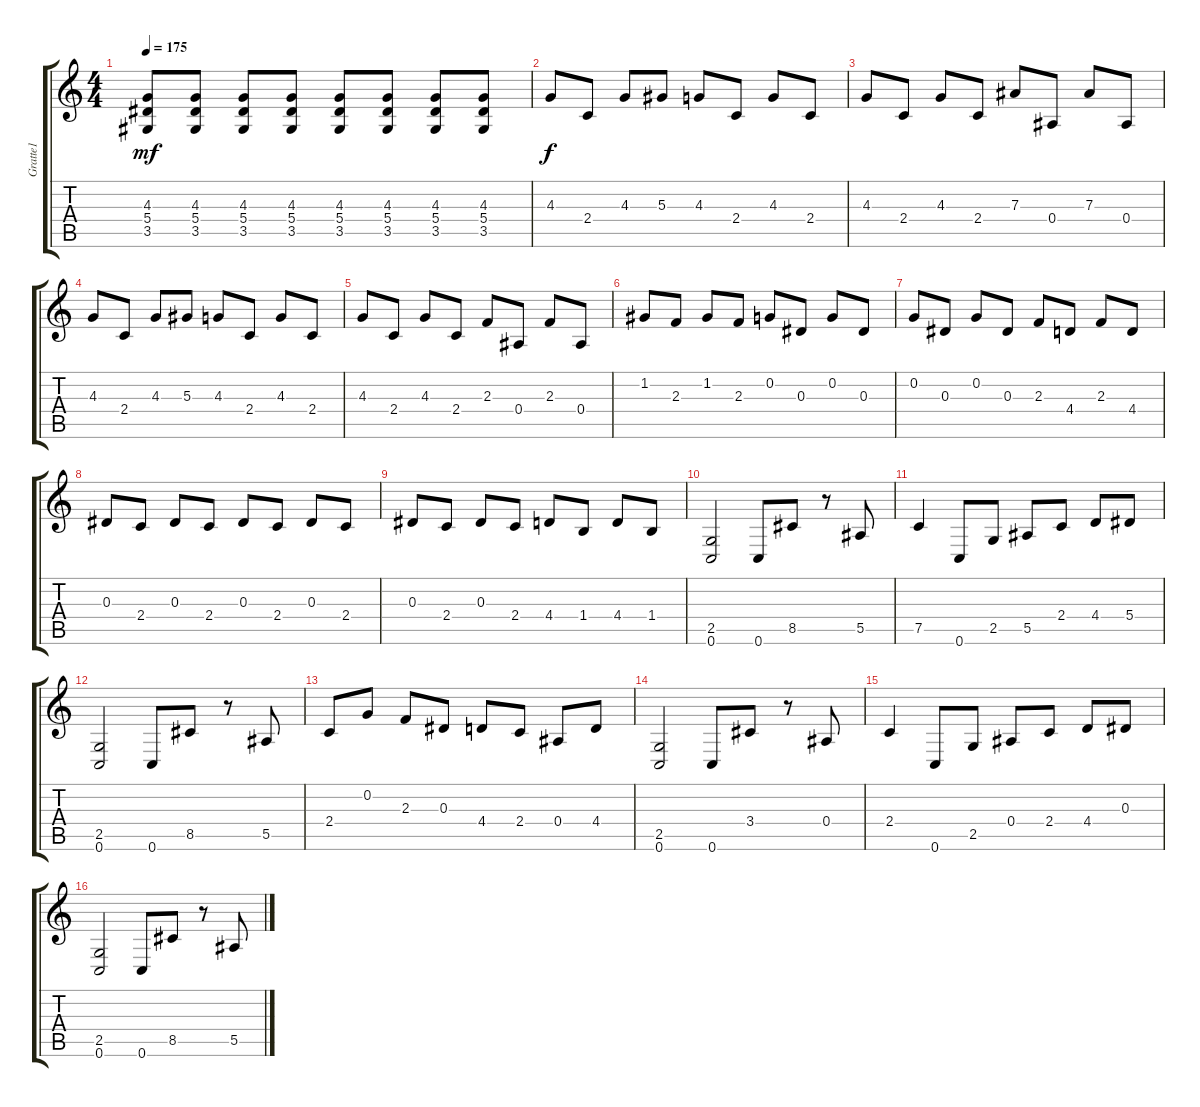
\track ("Gratte1" "Gratte1") {instrument distortionguitar}
\staff {score tabs}
\tuning (C4 G3 Eb3 Bb2 F2 C2) {hide}
\ts (4 4)
\tempo 175
\clef g2
\ks c
(4.3 5.4 3.5).8{dy mf} (4.3 5.4 3.5).8 (4.3 5.4 3.5).8 (4.3 5.4 3.5).8 (4.3 5.4 3.5).8 (4.3 5.4 3.5).8 (4.3 5.4 3.5).8 (4.3 5.4 3.5).8 |
4.3.8{dy f} 2.4.8 4.3.8 5.3.8 4.3.8 2.4.8 4.3.8 2.4.8 |
4.3.8 2.4.8 4.3.8 2.4.8 7.3.8 0.4.8 7.3.8 0.4.8 |
4.3.8 2.4.8 4.3.8 5.3.8 4.3.8 2.4.8 4.3.8 2.4.8 |
4.3.8 2.4.8 4.3.8 2.4.8 2.3.8 0.4.8 2.3.8 0.4.8 |
1.2.8 2.3.8 1.2.8 2.3.8 0.2.8 0.3.8 0.2.8 0.3.8 |
0.2.8 0.3.8 0.2.8 0.3.8 2.3.8 4.4.8 2.3.8 4.4.8 |
0.3.8 2.4.8 0.3.8 2.4.8 0.3.8 2.4.8 0.3.8 2.4.8 |
0.3.8 2.4.8 0.3.8 2.4.8 4.4.8 1.4.8 4.4.8 1.4.8 |
(2.5 0.6).2 0.6.8 8.5.8 r.8 5.5.8 |
7.5.4 0.6.8 2.5.8 5.5.8 2.4.8 4.4.8 5.4.8 |
(2.5 0.6).2 0.6.8 8.5.8 r.8 5.5.8 |
2.4.8 0.2.8 2.3.8 0.3.8 4.4.8 2.4.8 0.4.8 4.4.8 |
(2.5 0.6).2 0.6.8 3.4.8 r.8 0.4.8 |
2.4.4 0.6.8 2.5.8 0.4.8 2.4.8 4.4.8 0.3.8 |
(2.5 0.6).2 0.6.8 8.5.8 r.8 5.5.8
